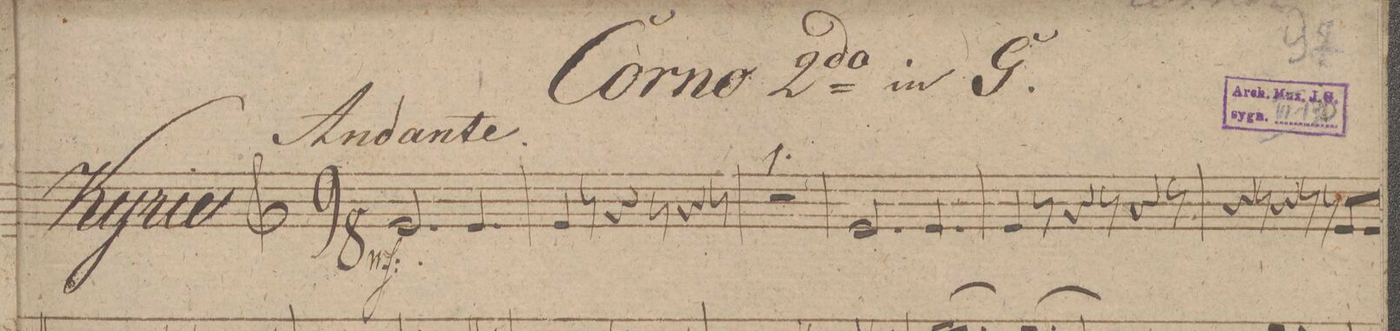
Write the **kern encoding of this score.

**kern	**dynam
*I"Corno 2do in G.	*
*clefG2	*
*k[f#]	*
*M9/8	*
2.B/	mf
4.B/	.
=2	=2
4B/	.
8r	.
4r	.
8r	.
4r	.
8r	.
=3	=3
8%9r	.
=4	=4
2.B/	.
4.B/	.
=5	=5
4B/	.
8r	.
4r	.
8r	.
4r	.
8r	.
=6	=6
4r	.
8r	.
4r	.
8r	.
8r	.
8B/L	.
8B/J	.
=7	=7
*-	*-
